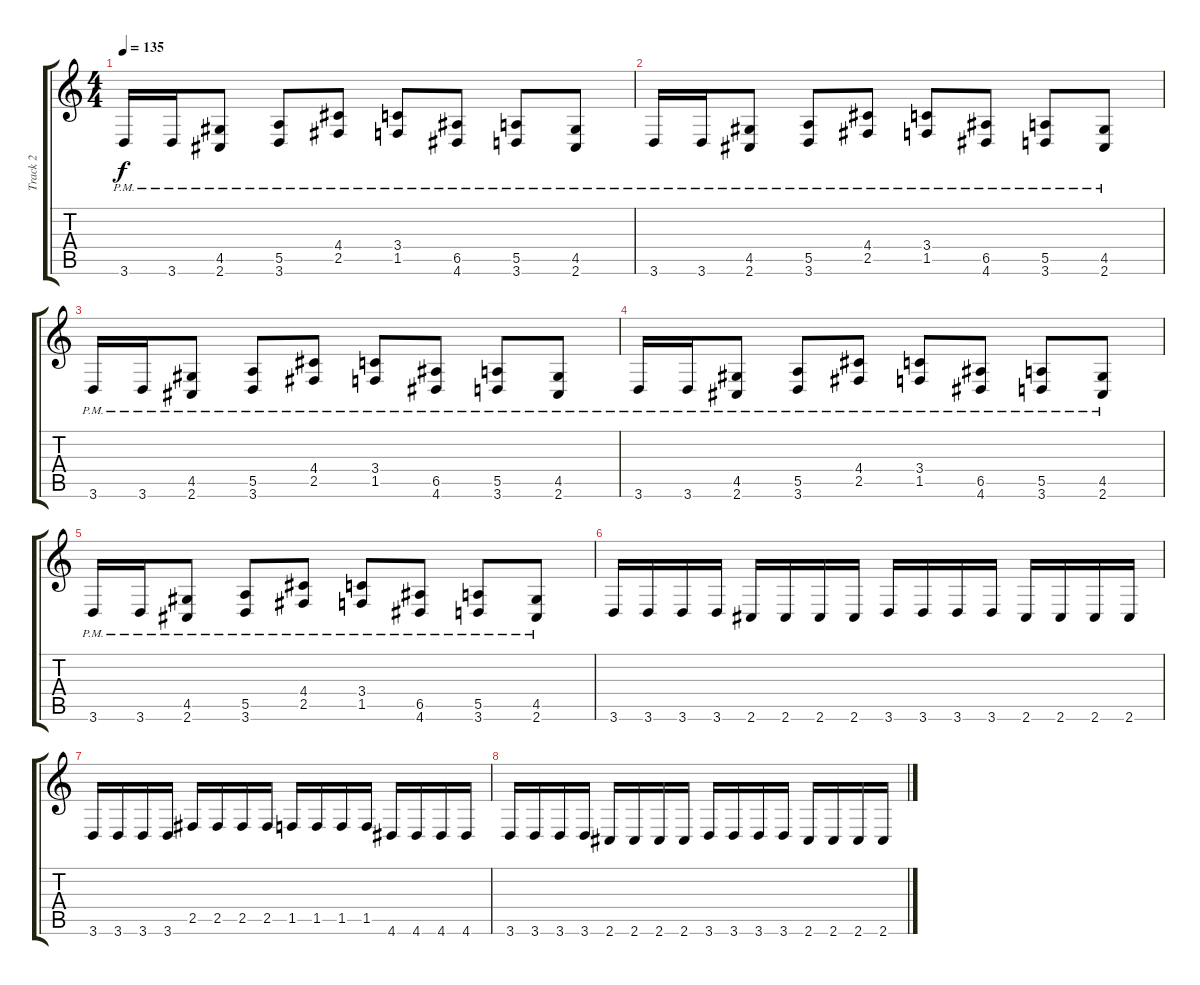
\track ("Track 2" "Track 2") {instrument distortionguitar}
\staff {score tabs}
\tuning (B3 Gb3 D3 A2 E2 B1) {hide}
\ts (4 4)
\tempo 135
\clef g2
\ks c
3.6{pm}.16{dy f} 3.6{pm}.16 (4.5{pm} 2.6{pm}).8 (5.5{pm} 3.6{pm}).8 (4.4{pm} 2.5{pm}).8 (3.4{pm} 1.5{pm}).8 (6.5{pm} 4.6{pm}).8 (5.5{pm} 3.6{pm}).8 (4.5{pm} 2.6{pm}).8 |
3.6{pm}.16 3.6{pm}.16 (4.5{pm} 2.6{pm}).8 (5.5{pm} 3.6{pm}).8 (4.4{pm} 2.5{pm}).8 (3.4{pm} 1.5{pm}).8 (6.5{pm} 4.6{pm}).8 (5.5{pm} 3.6{pm}).8 (4.5{pm} 2.6{pm}).8 |
3.6{pm}.16 3.6{pm}.16 (4.5{pm} 2.6{pm}).8 (5.5{pm} 3.6{pm}).8 (4.4{pm} 2.5{pm}).8 (3.4{pm} 1.5{pm}).8 (6.5{pm} 4.6{pm}).8 (5.5{pm} 3.6{pm}).8 (4.5{pm} 2.6{pm}).8 |
3.6{pm}.16 3.6{pm}.16 (4.5{pm} 2.6{pm}).8 (5.5{pm} 3.6{pm}).8 (4.4{pm} 2.5{pm}).8 (3.4{pm} 1.5{pm}).8 (6.5{pm} 4.6{pm}).8 (5.5{pm} 3.6{pm}).8 (4.5{pm} 2.6{pm}).8 |
3.6{pm}.16 3.6{pm}.16 (4.5{pm} 2.6{pm}).8 (5.5{pm} 3.6{pm}).8 (4.4{pm} 2.5{pm}).8 (3.4{pm} 1.5{pm}).8 (6.5{pm} 4.6{pm}).8 (5.5{pm} 3.6{pm}).8 (4.5{pm} 2.6{pm}).8 |
3.6.16 3.6.16 3.6.16 3.6.16 2.6.16 2.6.16 2.6.16 2.6.16 3.6.16 3.6.16 3.6.16 3.6.16 2.6.16 2.6.16 2.6.16 2.6.16 |
3.6.16 3.6.16 3.6.16 3.6.16 2.5.16 2.5.16 2.5.16 2.5.16 1.5.16 1.5.16 1.5.16 1.5.16 4.6.16 4.6.16 4.6.16 4.6.16 |
3.6.16 3.6.16 3.6.16 3.6.16 2.6.16 2.6.16 2.6.16 2.6.16 3.6.16 3.6.16 3.6.16 3.6.16 2.6.16 2.6.16 2.6.16 2.6.16
